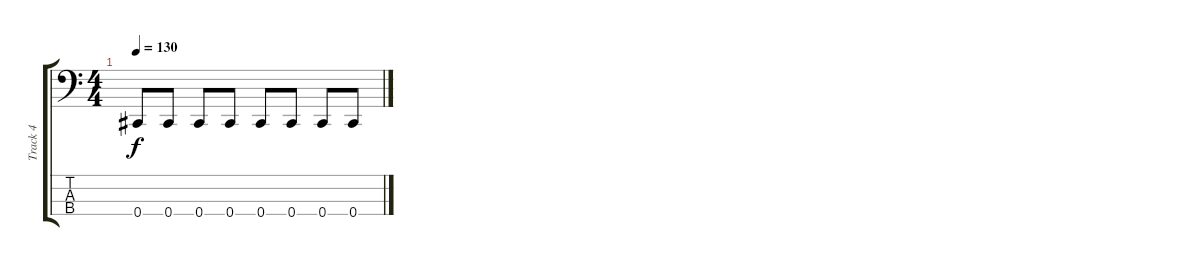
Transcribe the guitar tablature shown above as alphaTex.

\track ("Track 4" "Track 4") {instrument electricbassfinger}
\staff {score tabs}
\tuning (E2 B1 Gb1 Db1) {hide}
\ts (4 4)
\tempo 130
\clef f4
\ks c
0.4.8{dy f} 0.4.8 0.4.8 0.4.8 0.4.8 0.4.8 0.4.8 0.4.8
